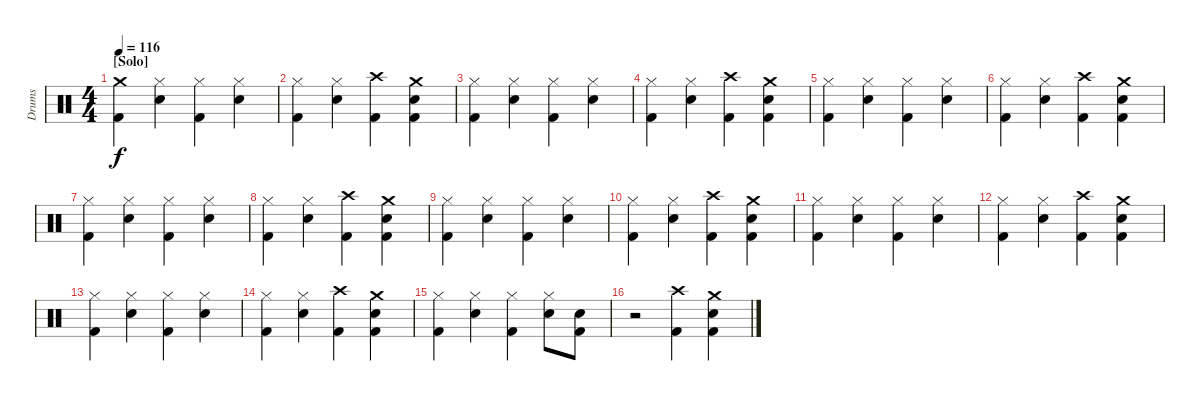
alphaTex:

\track ("Drums" "Drums") {instrument percussion}
\staff {score}
\articulation defaults
\ts (4 4)
\section ("" "[Solo]")
\tempo 116
\clef neutral
\ks c
("Crash medium (hit)" "Kick (hit) 2").4{dy f} ("Hi-Hat (closed)" "Electric Snare (hit)").4 ("Hi-Hat (closed)" "Kick (hit) 2").4 ("Hi-Hat (closed)" "Electric Snare (hit)").4 |
("Hi-Hat (closed)" "Kick (hit) 2").4 ("Hi-Hat (closed)" "Electric Snare (hit)").4 ("Crash high (hit)" "Kick (hit) 2").4 ("Crash medium (hit)" "Electric Snare (hit)" "Kick (hit) 2").4 |
("Hi-Hat (closed)" "Kick (hit) 2").4 ("Hi-Hat (closed)" "Electric Snare (hit)").4 ("Hi-Hat (closed)" "Kick (hit) 2").4 ("Hi-Hat (closed)" "Electric Snare (hit)").4 |
("Hi-Hat (closed)" "Kick (hit) 2").4 ("Hi-Hat (closed)" "Electric Snare (hit)").4 ("Crash high (hit)" "Kick (hit) 2").4 ("Crash medium (hit)" "Electric Snare (hit)" "Kick (hit) 2").4 |
("Hi-Hat (closed)" "Kick (hit) 2").4 ("Hi-Hat (closed)" "Electric Snare (hit)").4 ("Hi-Hat (closed)" "Kick (hit) 2").4 ("Hi-Hat (closed)" "Electric Snare (hit)").4 |
("Hi-Hat (closed)" "Kick (hit) 2").4 ("Hi-Hat (closed)" "Electric Snare (hit)").4 ("Crash high (hit)" "Kick (hit) 2").4 ("Crash medium (hit)" "Electric Snare (hit)" "Kick (hit) 2").4 |
("Hi-Hat (closed)" "Kick (hit) 2").4 ("Hi-Hat (closed)" "Electric Snare (hit)").4 ("Hi-Hat (closed)" "Kick (hit) 2").4 ("Hi-Hat (closed)" "Electric Snare (hit)").4 |
("Hi-Hat (closed)" "Kick (hit) 2").4 ("Hi-Hat (closed)" "Electric Snare (hit)").4 ("Crash high (hit)" "Kick (hit) 2").4 ("Crash medium (hit)" "Electric Snare (hit)" "Kick (hit) 2").4 |
("Hi-Hat (closed)" "Kick (hit) 2").4 ("Hi-Hat (closed)" "Electric Snare (hit)").4 ("Hi-Hat (closed)" "Kick (hit) 2").4 ("Hi-Hat (closed)" "Electric Snare (hit)").4 |
("Hi-Hat (closed)" "Kick (hit) 2").4 ("Hi-Hat (closed)" "Electric Snare (hit)").4 ("Crash high (hit)" "Kick (hit) 2").4 ("Crash medium (hit)" "Electric Snare (hit)" "Kick (hit) 2").4 |
("Hi-Hat (closed)" "Kick (hit) 2").4 ("Hi-Hat (closed)" "Electric Snare (hit)").4 ("Hi-Hat (closed)" "Kick (hit) 2").4 ("Hi-Hat (closed)" "Electric Snare (hit)").4 |
("Hi-Hat (closed)" "Kick (hit) 2").4 ("Hi-Hat (closed)" "Electric Snare (hit)").4 ("Crash high (hit)" "Kick (hit) 2").4 ("Crash medium (hit)" "Electric Snare (hit)" "Kick (hit) 2").4 |
("Hi-Hat (closed)" "Kick (hit) 2").4 ("Hi-Hat (closed)" "Electric Snare (hit)").4 ("Hi-Hat (closed)" "Kick (hit) 2").4 ("Hi-Hat (closed)" "Electric Snare (hit)").4 |
("Hi-Hat (closed)" "Kick (hit) 2").4 ("Hi-Hat (closed)" "Electric Snare (hit)").4 ("Crash high (hit)" "Kick (hit) 2").4 ("Crash medium (hit)" "Electric Snare (hit)" "Kick (hit) 2").4 |
("Hi-Hat (closed)" "Kick (hit) 2").4 ("Hi-Hat (closed)" "Electric Snare (hit)").4 ("Hi-Hat (closed)" "Kick (hit) 2").4 ("Hi-Hat (closed)" "Electric Snare (hit)").8 ("Electric Snare (hit)" "Kick (hit) 2").8 |
r.2 ("Crash high (hit)" "Kick (hit) 2").4 ("Crash medium (hit)" "Electric Snare (hit)" "Kick (hit) 2").4
